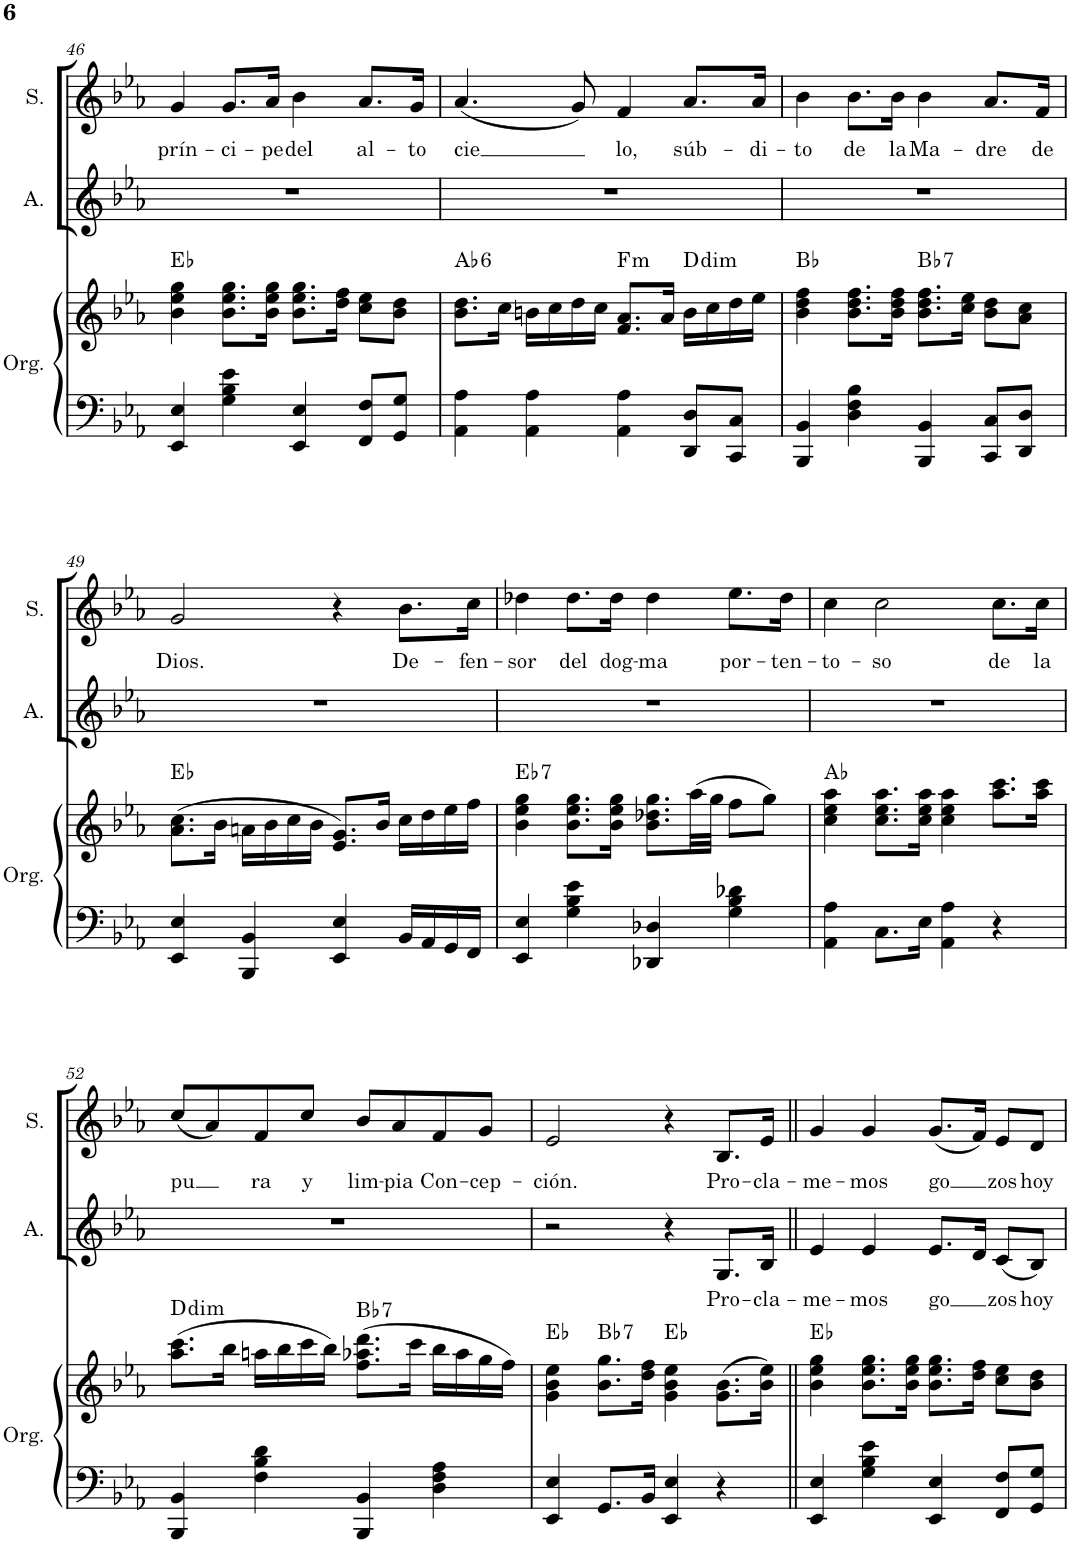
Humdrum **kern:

**kern	**kern	**harte	**kern	**text	**kern	**text
*part3	*part3	*part3	*part2	*part2	*part1	*part1
*staff4	*staff3	*	*staff2	*staff2	*staff1	*staff1
*I"Órgano	*	*	*I"Alto	*	*I"Soprano	*
*	*	*	*I'A.	*	*I'S.	*
!!LO:PB:g=z
*clefF4	*clefG2	*	*clefG2	*	*clefG2	*
*k[b-e-a-]	*k[b-e-a-]	*	*k[b-e-a-]	*	*k[b-e-a-]	*
*M4/4	*M4/4	*	*M4/4	*	*M4/4	*
=46	=46	=46	=46	=46	=46	=46
!	!	!	!	!	!	!LO:LY:b
4EE-/ 4E-/	4b-\ 4ee-\ 4gg\	Eb:maj	1r	.	4g/	prín-
!	!	!	!	!	!	!LO:LY:b
4G\ 4B-\ 4e-\	8.b-\ 8.ee-\ 8.gg\L	.	.	.	8.g/L	-ci-
!	!	!	!	!	!	!LO:LY:b
.	16b-\ 16ee-\ 16gg\Jk	.	.	.	16a-/Jk	-pe
!	!	!	!	!	!	!LO:LY:b
4EE-/ 4E-/	8.b-\ 8.ee-\ 8.gg\L	.	.	.	4b-\	del
.	16dd\ 16ff\Jk	.	.	.	.	.
!	!	!	!	!	!	!LO:LY:b
8FF/ 8F/L	8cc\ 8ee-\L	.	.	.	8.a-/L	al-
8GG/ 8G/J	8b-\ 8dd\J	.	.	.	.	.
!	!	!	!	!	!	!LO:LY:b
.	.	.	.	.	16g/Jk	-to
=47	=47	=47	=47	=47	=47	=47
!	!	!LO:H:kt=6	!	!	!	!LO:LY:b
4AA-\ 4A-\	8.b-\ 8.dd\L	Ab:maj6	1r	.	(4.a-/	cie
.	16cc\Jk	.	.	.	.	.
4AA-\ 4A-\	16bn\LL	.	.	.	.	.
.	16cc\	.	.	.	.	.
.	16dd\	.	.	.	8g/)	.
.	16cc\JJ	.	.	.	.	.
!	!	!LO:H:kt=m	!	!	!	!LO:LY:b
4AA-\ 4A-\	8.f/ 8.a-/L	F:min	.	.	4f/	lo,
.	16a-/Jk	.	.	.	.	.
!	!	!LO:H:kt=dim	!	!	!	!LO:LY:b
8DD/ 8D/L	16b\LL	D:dim	.	.	8.a-/L	súb-
.	16cc\	.	.	.	.	.
8CC/ 8C/J	16dd\	.	.	.	.	.
!	!	!	!	!	!	!LO:LY:b
.	16ee-\JJ	.	.	.	16a-/Jk	-di-
=48	=48	=48	=48	=48	=48	=48
!	!	!	!	!	!	!LO:LY:b
4BBB-/ 4BB-/	4b-\ 4dd\ 4ff\	Bb:maj	1r	.	4b-\	-to
!	!	!	!	!	!	!LO:LY:b
4D\ 4F\ 4B-\	8.b-\ 8.dd\ 8.ff\L	.	.	.	8.b-\L	de
!	!	!	!	!	!	!LO:LY:b
.	16b-\ 16dd\ 16ff\Jk	.	.	.	16b-\Jk	la
!	!	!LO:H:kt=7	!	!	!	!LO:LY:b
4BBB-/ 4BB-/	8.b-\ 8.dd\ 8.ff\L	Bb:7	.	.	4b-\	Ma-
.	16cc\ 16ee-\Jk	.	.	.	.	.
!	!	!	!	!	!	!LO:LY:b
8CC/ 8C/L	8b-\ 8dd\L	.	.	.	8.a-/L	-dre
8DD/ 8D/J	8a-\ 8cc\J	.	.	.	.	.
!	!	!	!	!	!	!LO:LY:b
.	.	.	.	.	16f/Jk	de
!!LO:LB:g=z
=49	=49	=49	=49	=49	=49	=49
!	!	!	!	!	!	!LO:LY:b
4EE-/ 4E-/	(8.a-\ 8.cc\L	Eb:maj	1r	.	2g/	Dios.
.	16b-\Jk	.	.	.	.	.
4BBB-/ 4BB-/	16an\LL	.	.	.	.	.
.	16b-\	.	.	.	.	.
.	16cc\	.	.	.	.	.
.	16b-\JJ	.	.	.	.	.
4EE-/ 4E-/	8.e-/ 8.g/L)	.	.	.	4r	.
.	16b-/Jk	.	.	.	.	.
!	!	!	!	!	!	!LO:LY:b
16BB-/LL	16cc\LL	.	.	.	8.b-\L	De-
16AA-/	16dd\	.	.	.	.	.
16GG/	16ee-\	.	.	.	.	.
!	!	!	!	!	!	!LO:LY:b
16FF/JJ	16ff\JJ	.	.	.	16cc\Jk	-fen-
=50	=50	=50	=50	=50	=50	=50
!	!	!LO:H:kt=7	!	!	!	!LO:LY:b
4EE-/ 4E-/	4b-\ 4ee-\ 4gg\	Eb:7	1r	.	4dd-X\	-sor
!	!	!	!	!	!	!LO:LY:b
4G\ 4B-\ 4e-\	8.b-\ 8.ee-\ 8.gg\L	.	.	.	8.dd-\L	del
!	!	!	!	!	!	!LO:LY:b
.	16b-\ 16ee-\ 16gg\Jk	.	.	.	16dd-\Jk	dog-
!	!	!	!	!	!	!LO:LY:b
4DD-X/ 4D-X/	8.b-\ 8.dd-X\ 8.gg\L	.	.	.	4dd-\	-ma
.	(32aa-\LL	.	.	.	.	.
.	32gg\JJJ	.	.	.	.	.
!	!	!	!	!	!	!LO:LY:b
4G\ 4B-\ 4d-X\	8ff\L	.	.	.	8.ee-\L	por-
.	8gg\J)	.	.	.	.	.
!	!	!	!	!	!	!LO:LY:b
.	.	.	.	.	16dd-\Jk	-ten-
=51	=51	=51	=51	=51	=51	=51
!	!	!	!	!	!	!LO:LY:b
4AA-\ 4A-\	4cc\ 4ee-\ 4aa-\	Ab:maj	1r	.	4cc\	-to-
!	!	!	!	!	!	!LO:LY:b
8.C\L	8.cc\ 8.ee-\ 8.aa-\L	.	.	.	2cc\	-so
16E-\Jk	16cc\ 16ee-\ 16aa-\Jk	.	.	.	.	.
4AA-\ 4A-\	4cc\ 4ee-\ 4aa-\	.	.	.	.	.
!	!	!	!	!	!	!LO:LY:b
4r	8.aa-\ 8.ccc\L	.	.	.	8.cc\L	de
!	!	!	!	!	!	!LO:LY:b
.	16aa-\ 16ccc\Jk	.	.	.	16cc\Jk	la
!!LO:LB:g=z
=52	=52	=52	=52	=52	=52	=52
!	!	!LO:H:kt=dim	!	!	!	!LO:LY:b
4BBB-/ 4BB-/	(8.aa-\ 8.ccc\L	D:dim	1r	.	(8cc/L	pu
.	.	.	.	.	8a-/)	.
.	16bb-\Jk	.	.	.	.	.
!	!	!	!	!	!	!LO:LY:b
4F\ 4B-\ 4d\	16aan\LL	.	.	.	8f/	ra
.	16bb-\	.	.	.	.	.
!	!	!	!	!	!	!LO:LY:b
.	16ccc\	.	.	.	8cc/J	y
.	16bb-\JJ)	.	.	.	.	.
!	!	!LO:H:kt=7	!	!	!	!LO:LY:b
4BBB-/ 4BB-/	(8.ff\ 8.aa-X\ 8.ddd\L	Bb:7	.	.	8b-/L	lim-
!	!	!	!	!	!	!LO:LY:b
.	.	.	.	.	8a-/	-pia
.	16ccc\Jk	.	.	.	.	.
!	!	!	!	!	!	!LO:LY:b
4D\ 4F\ 4A-\	16bb-\LL	.	.	.	8f/	Con-
.	16aa-\	.	.	.	.	.
!	!	!	!	!	!	!LO:LY:b
.	16gg\	.	.	.	8g/J	-cep-
.	16ff\JJ)	.	.	.	.	.
=53	=53	=53	=53	=53	=53	=53
!	!	!	!	!	!	!LO:LY:b
4EE-/ 4E-/	4g\ 4b-\ 4ee-\	Eb:maj	2r	.	2e-/	-ción.
!	!	!LO:H:kt=7	!	!	!	!
8.GG/L	8.b-\ 8.gg\L	Bb:7	.	.	.	.
16BB-/Jk	16dd\ 16ff\Jk	.	.	.	.	.
4EE-/ 4E-/	4g\ 4b-\ 4ee-\	Eb:maj	4r	.	4r	.
!	!	!	!	!LO:LY:b	!	!LO:LY:b
4r	(8.g\ 8.b-\L	.	8.G/L	Pro-	8.B-/L	Pro-
!	!	!	!	!LO:LY:b	!	!LO:LY:b
.	16b-\ 16ee-\Jk)	.	16B-/Jk	-cla-	16e-/Jk	-cla-
=54||	=54||	=54||	=54||	=54||	=54||	=54||
!	!	!	!	!LO:LY:b	!	!LO:LY:b
4EE-/ 4E-/	4b-\ 4ee-\ 4gg\	Eb:maj	4e-/	-me-	4g/	-me-
!	!	!	!	!LO:LY:b	!	!LO:LY:b
4G\ 4B-\ 4e-\	8.b-\ 8.ee-\ 8.gg\L	.	4e-/	-mos	4g/	-mos
.	16b-\ 16ee-\ 16gg\Jk	.	.	.	.	.
!	!	!	!	!LO:LY:b	!	!LO:LY:b
4EE-/ 4E-/	8.b-\ 8.ee-\ 8.gg\L	.	8.e-/L	-go	(8.g/L	-go
.	16dd\ 16ff\Jk	.	16d/Jk	.	16f/Jk)	.
!	!	!	!	!LO:LY:b	!	!LO:LY:b
8FF/ 8F/L	8cc\ 8ee-\L	.	(8c/L	zos	8e-/L	zos
!	!	!	!	!LO:LY:b	!	!LO:LY:b
8GG/ 8G/J	8b-\ 8dd\J	.	8B-/J)	hoy	8d/J	hoy
=	=	=	=	=	=	=
*-	*-	*-	*-	*-	*-	*-
